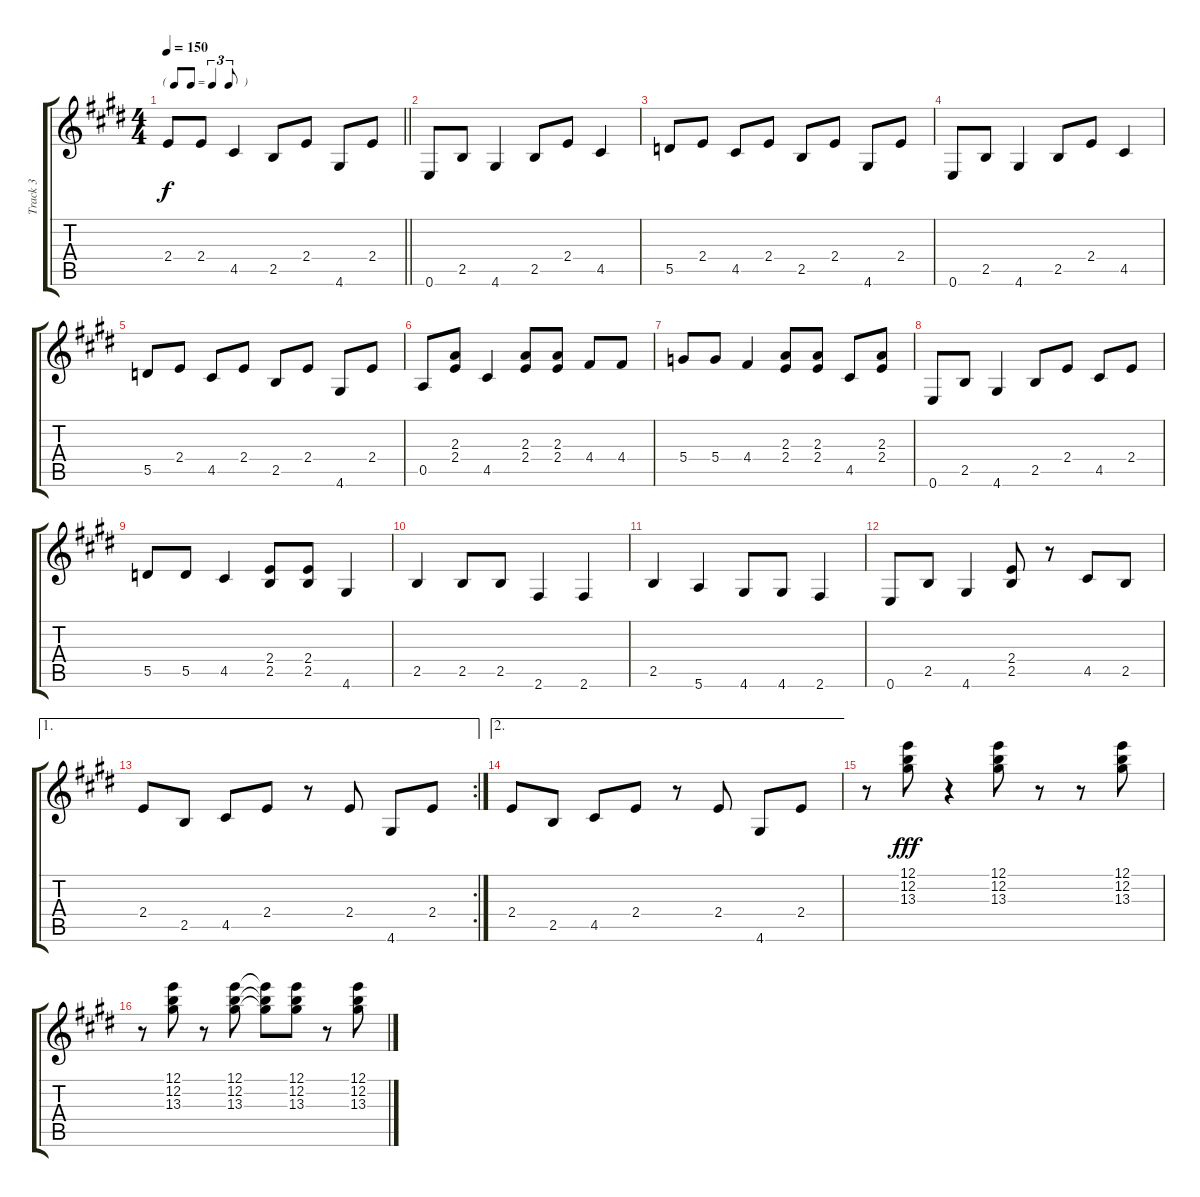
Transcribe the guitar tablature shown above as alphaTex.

\track ("Track 3" "Track 3") {instrument electricguitarjazz}
\staff {score tabs}
\tuning (E4 B3 G3 D3 A2 E2) {hide}
\ts (4 4)
\tf triplet8th
\tempo 150
\clef g2
\barLineRight lightlight
\ks e
2.4.8{dy f} 2.4.8 4.5.4 2.5.8 2.4.8 4.6.8 2.4.8 |
0.6.8 2.5.8 4.6.4 2.5.8 2.4.8 4.5.4 |
5.5.8 2.4.8 4.5.8 2.4.8 2.5.8 2.4.8 4.6.8 2.4.8 |
0.6.8 2.5.8 4.6.4 2.5.8 2.4.8 4.5.4 |
5.5.8 2.4.8 4.5.8 2.4.8 2.5.8 2.4.8 4.6.8 2.4.8 |
0.5.8 (2.3 2.4).8 4.5.4 (2.3 2.4).8 (2.3 2.4).8 4.4.8 4.4.8 |
5.4.8 5.4.8 4.4.4 (2.3 2.4).8 (2.3 2.4).8 4.5.8 (2.3 2.4).8 |
0.6.8 2.5.8 4.6.4 2.5.8 2.4.8 4.5.8 2.4.8 |
5.5.8 5.5.8 4.5.4 (2.4 2.5).8 (2.4 2.5).8 4.6.4 |
2.5.4 2.5.8 2.5.8 2.6.4 2.6.4 |
2.5.4 5.6.4 4.6.8 4.6.8 2.6.4 |
0.6.8 2.5.8 4.6.4 (2.4 2.5).8 r.8 4.5.8 2.5.8 |
\ae 1
\rc 2
2.4.8 2.5.8 4.5.8 2.4.8 r.8 2.4.8 4.6.8 2.4.8 |
\ae 2
2.4.8 2.5.8 4.5.8 2.4.8 r.8 2.4.8 4.6.8 2.4.8 |
r.8 (12.1 12.2 13.3).8{dy fff} r.4 (12.1 12.2 13.3).8 r.8 r.8 (12.1 12.2 13.3).8 |
r.8 (12.1 12.2 13.3).8 r.8 (12.1 12.2 13.3).8 (12.1{t} 12.2{t} 13.3{t}).8 (12.1 12.2 13.3).8 r.8 (12.1 12.2 13.3).8
